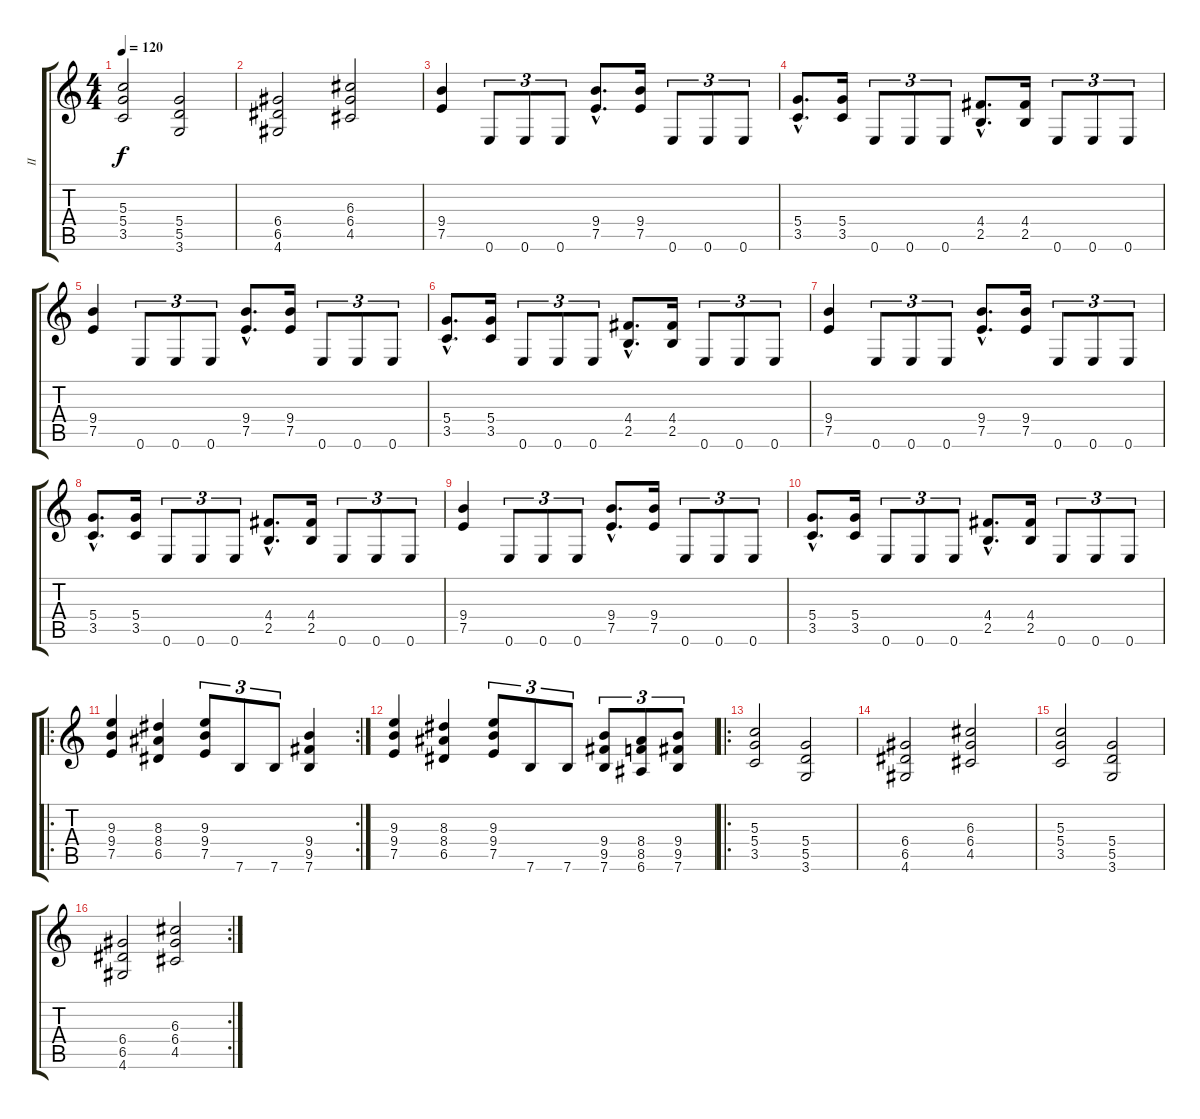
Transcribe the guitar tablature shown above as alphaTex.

\track ("II" "II") {instrument distortionguitar}
\staff {score tabs}
\tuning (E4 B3 G3 D3 A2 E2) {hide}
\ts (4 4)
\tempo 120
\clef g2
\ks c
(5.3 5.4 3.5).2{dy f} (5.4 5.5 3.6).2 |
(6.4 6.5 4.6).2 (6.3 6.4 4.5).2 |
(9.4 7.5).4 0.6.8{tu (3 2)} 0.6.8{tu (3 2)} 0.6.8{tu (3 2)} (9.4{hac} 7.5{hac}).8{d} (9.4 7.5).16 0.6.8{tu (3 2)} 0.6.8{tu (3 2)} 0.6.8{tu (3 2)} |
(5.4{hac} 3.5{hac}).8{d} (5.4 3.5).16 0.6.8{tu (3 2)} 0.6.8{tu (3 2)} 0.6.8{tu (3 2)} (4.4{hac} 2.5{hac}).8{d} (4.4 2.5).16 0.6.8{tu (3 2)} 0.6.8{tu (3 2)} 0.6.8{tu (3 2)} |
(9.4 7.5).4 0.6.8{tu (3 2)} 0.6.8{tu (3 2)} 0.6.8{tu (3 2)} (9.4{hac} 7.5{hac}).8{d} (9.4 7.5).16 0.6.8{tu (3 2)} 0.6.8{tu (3 2)} 0.6.8{tu (3 2)} |
(5.4{hac} 3.5{hac}).8{d} (5.4 3.5).16 0.6.8{tu (3 2)} 0.6.8{tu (3 2)} 0.6.8{tu (3 2)} (4.4{hac} 2.5{hac}).8{d} (4.4 2.5).16 0.6.8{tu (3 2)} 0.6.8{tu (3 2)} 0.6.8{tu (3 2)} |
(9.4 7.5).4 0.6.8{tu (3 2)} 0.6.8{tu (3 2)} 0.6.8{tu (3 2)} (9.4{hac} 7.5{hac}).8{d} (9.4 7.5).16 0.6.8{tu (3 2)} 0.6.8{tu (3 2)} 0.6.8{tu (3 2)} |
(5.4{hac} 3.5{hac}).8{d} (5.4 3.5).16 0.6.8{tu (3 2)} 0.6.8{tu (3 2)} 0.6.8{tu (3 2)} (4.4{hac} 2.5{hac}).8{d} (4.4 2.5).16 0.6.8{tu (3 2)} 0.6.8{tu (3 2)} 0.6.8{tu (3 2)} |
(9.4 7.5).4 0.6.8{tu (3 2)} 0.6.8{tu (3 2)} 0.6.8{tu (3 2)} (9.4{hac} 7.5{hac}).8{d} (9.4 7.5).16 0.6.8{tu (3 2)} 0.6.8{tu (3 2)} 0.6.8{tu (3 2)} |
(5.4{hac} 3.5{hac}).8{d} (5.4 3.5).16 0.6.8{tu (3 2)} 0.6.8{tu (3 2)} 0.6.8{tu (3 2)} (4.4{hac} 2.5{hac}).8{d} (4.4 2.5).16 0.6.8{tu (3 2)} 0.6.8{tu (3 2)} 0.6.8{tu (3 2)} |
\ro
\rc 2
(9.3 9.4 7.5).4 (8.3 8.4 6.5).4 (9.3 9.4 7.5).8{tu (3 2)} 7.6.8{tu (3 2)} 7.6.8{tu (3 2)} (9.4 9.5 7.6).4 |
(9.3 9.4 7.5).4 (8.3 8.4 6.5).4 (9.3 9.4 7.5).8{tu (3 2)} 7.6.8{tu (3 2)} 7.6.8{tu (3 2)} (9.4 9.5 7.6).8{tu (3 2)} (8.4 8.5 6.6).8{tu (3 2)} (9.4 9.5 7.6).8{tu (3 2)} |
\ro
(5.3 5.4 3.5).2 (5.4 5.5 3.6).2 |
(6.4 6.5 4.6).2 (6.3 6.4 4.5).2 |
(5.3 5.4 3.5).2 (5.4 5.5 3.6).2 |
\rc 2
(6.4 6.5 4.6).2 (6.3 6.4 4.5).2
